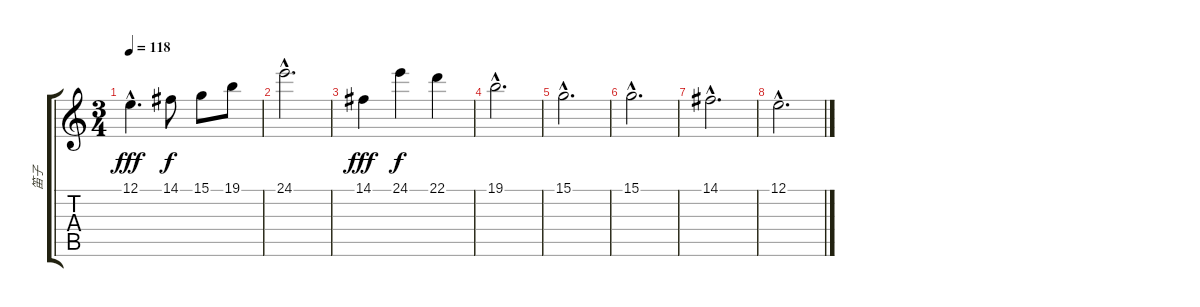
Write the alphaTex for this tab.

\track ("笛子" "笛子") {instrument flute}
\staff {score tabs}
\tuning (E4 B3 G3 D3 A2 E2) {hide}
\ts (3 4)
\tempo 118
\clef g2
\ks c
12.1{hac}.4{d dy fff} 14.1.8{dy f} 15.1.8 19.1.8 |
24.1{hac}.2{d} |
14.1.4{dy fff} 24.1.4{dy f} 22.1.4 |
19.1{hac}.2{d} |
15.1{hac}.2{d} |
15.1{hac}.2{d} |
14.1{hac}.2{d} |
12.1{hac}.2{d}
